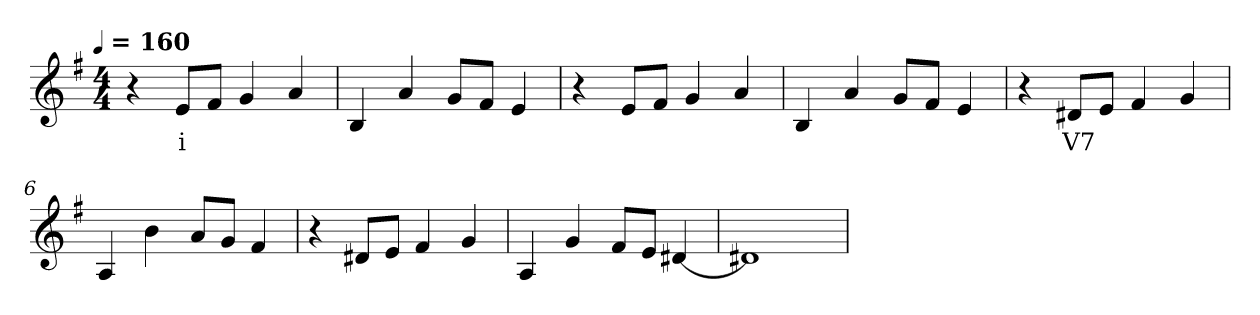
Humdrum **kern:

**kern	**text
*part1	*part1
*staff1	*staff1
*clefG2	*
*k[f#]	*
*e:	*
!!LO:TX:omd:t=[quarter] = 160
*M4/4	*
*MM160	*
=1	=1
4r	.
8eL	i
8f#J	.
4g	.
4a	.
=2	=2
4B	.
4a	.
8gL	.
8f#J	.
4e	.
=3	=3
4r	.
8eL	.
8f#J	.
4g	.
4a	.
=4	=4
4B	.
4a	.
8gL	.
8f#J	.
4e	.
=5	=5
4r	.
8d#XL	V7
8eJ	.
4f#	.
4g	.
=6	=6
4A	.
4b	.
8aL	.
8gJ	.
4f#	.
=7	=7
4r	.
8d#XL	.
8eJ	.
4f#	.
4g	.
=8	=8
4A	.
4g	.
8f#L	.
8eJ	.
[4d#X	.
=9	=9
1d#X]	.
=	=
*-	*-
